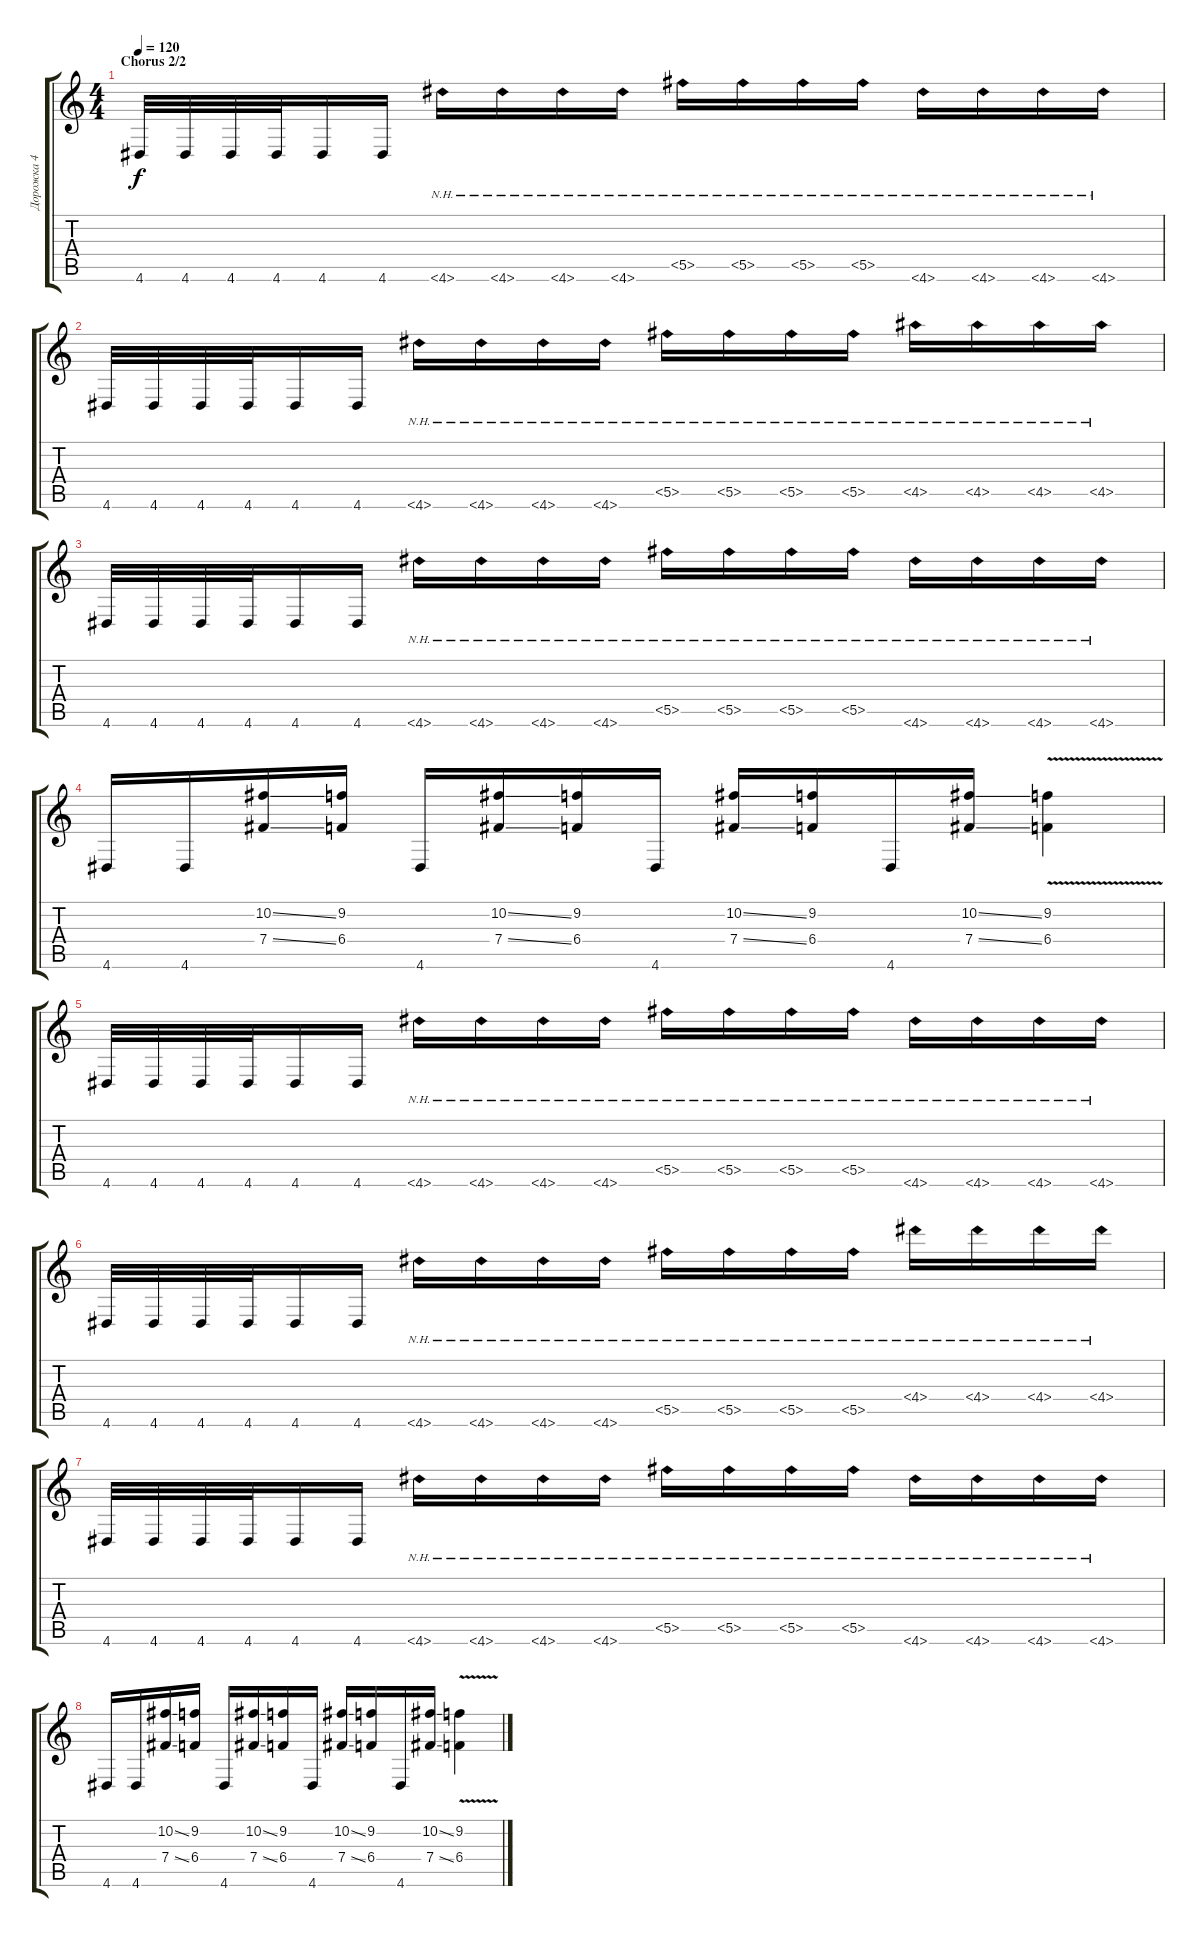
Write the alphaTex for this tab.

\track ("Дорожка 4" "Дорожка 4") {instrument overdrivenguitar}
\staff {score tabs}
\tuning (Db4 Ab3 E3 B2 Gb2 B1) {hide}
\ts (4 4)
\section ("" "Chorus 2/2")
\tempo 120
\clef g2
\ks c
4.6.32{dy f} 4.6.32 4.6.32 4.6.32 4.6.16 4.6.16 4.6{nh}.16 4.6{nh}.16 4.6{nh}.16 4.6{nh}.16 5.5{nh}.16 5.5{nh}.16 5.5{nh}.16 5.5{nh}.16 4.6{nh}.16 4.6{nh}.16 4.6{nh}.16 4.6{nh}.16 |
4.6.32 4.6.32 4.6.32 4.6.32 4.6.16 4.6.16 4.6{nh}.16 4.6{nh}.16 4.6{nh}.16 4.6{nh}.16 5.5{nh}.16 5.5{nh}.16 5.5{nh}.16 5.5{nh}.16 4.5{nh}.16 4.5{nh}.16 4.5{nh}.16 4.5{nh}.16 |
4.6.32 4.6.32 4.6.32 4.6.32 4.6.16 4.6.16 4.6{nh}.16 4.6{nh}.16 4.6{nh}.16 4.6{nh}.16 5.5{nh}.16 5.5{nh}.16 5.5{nh}.16 5.5{nh}.16 4.6{nh}.16 4.6{nh}.16 4.6{nh}.16 4.6{nh}.16 |
4.6.16 4.6.16 (10.2{ss} 7.4{ss}).16 (9.2 6.4).16 4.6.16 (10.2{ss} 7.4{ss}).16 (9.2 6.4).16 4.6.16 (10.2{ss} 7.4{ss}).16 (9.2 6.4).16 4.6.16 (10.2{ss} 7.4{ss}).16 (9.2 6.4{v}).4 |
4.6.32 4.6.32 4.6.32 4.6.32 4.6.16 4.6.16 4.6{nh}.16 4.6{nh}.16 4.6{nh}.16 4.6{nh}.16 5.5{nh}.16 5.5{nh}.16 5.5{nh}.16 5.5{nh}.16 4.6{nh}.16 4.6{nh}.16 4.6{nh}.16 4.6{nh}.16 |
4.6.32 4.6.32 4.6.32 4.6.32 4.6.16 4.6.16 4.6{nh}.16 4.6{nh}.16 4.6{nh}.16 4.6{nh}.16 5.5{nh}.16 5.5{nh}.16 5.5{nh}.16 5.5{nh}.16 4.4{nh}.16 4.4{nh}.16 4.4{nh}.16 4.4{nh}.16 |
4.6.32 4.6.32 4.6.32 4.6.32 4.6.16 4.6.16 4.6{nh}.16 4.6{nh}.16 4.6{nh}.16 4.6{nh}.16 5.5{nh}.16 5.5{nh}.16 5.5{nh}.16 5.5{nh}.16 4.6{nh}.16 4.6{nh}.16 4.6{nh}.16 4.6{nh}.16 |
4.6.16 4.6.16 (10.2{ss} 7.4{ss}).16 (9.2 6.4).16 4.6.16 (10.2{ss} 7.4{ss}).16 (9.2 6.4).16 4.6.16 (10.2{ss} 7.4{ss}).16 (9.2 6.4).16 4.6.16 (10.2{ss} 7.4{ss}).16 (9.2 6.4{v}).4
